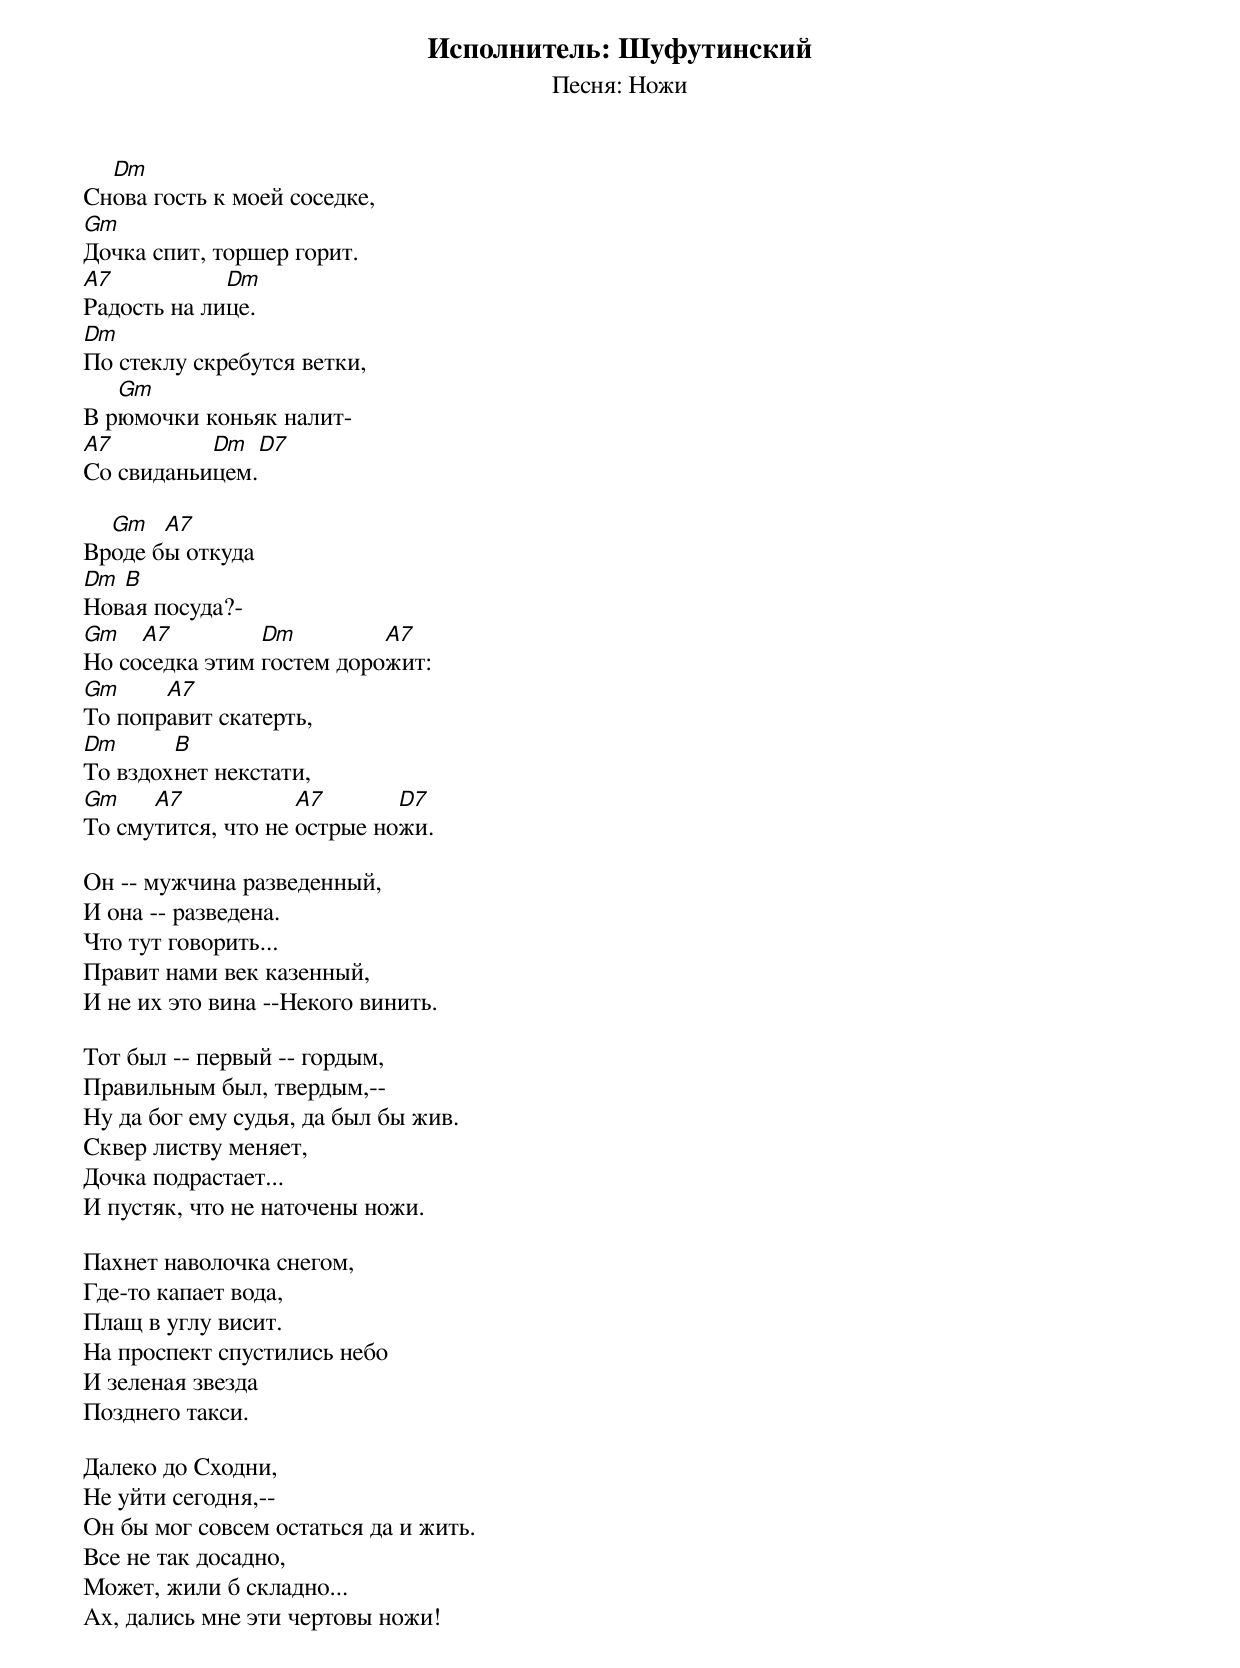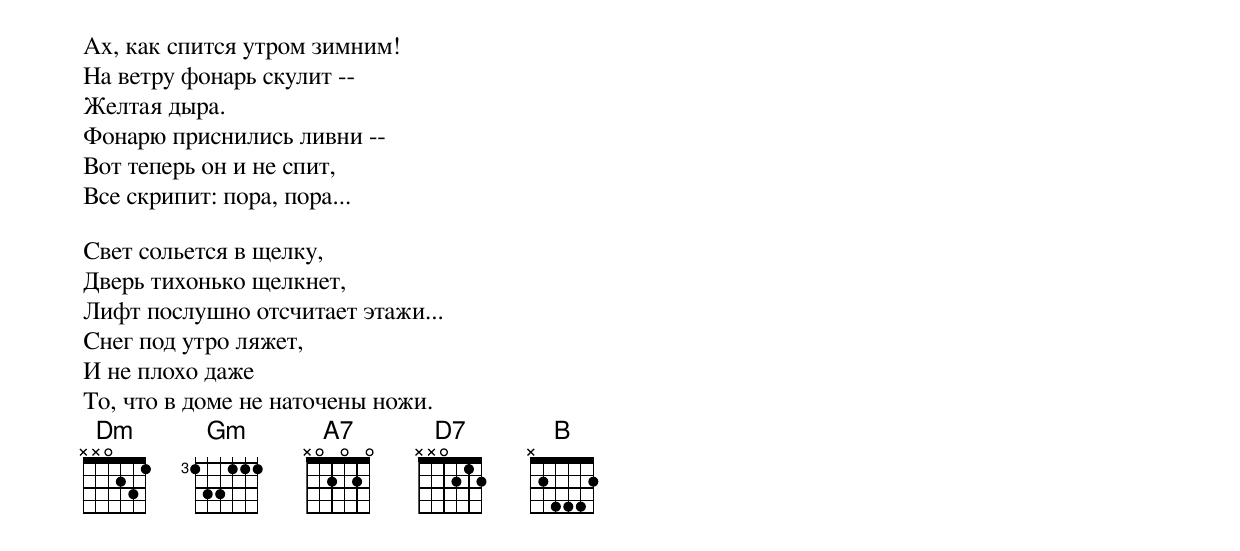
Исполнитель: Шуфутинский
Песня: Ножи

  Dm
Снова гость к моей соседке,
Gm
Дочка спит, торшер горит.
A7           Dm
Радость на лице.
Dm
По стеклу скребутся ветки,
   Gm
В рюмочки коньяк налит-
A7         Dm  D7
Со свиданьицем.

  Gm   A7
Вроде бы откуда
Dm B
Новая посуда?-
Gm   A7         Dm         A7
Но соседка этим гостем дорожит:
Gm     A7
То поправит скатерть,
Dm      B
То вздохнет некстати,
Gm    A7            A7       D7
То смутится, что не острые ножи.

Он -- мужчина разведенный,
И она -- разведена.
Что тут говорить...
Правит нами век казенный,
И не их это вина --Некого винить.

Тот был -- первый -- гордым,
Правильным был, твердым,--
Ну да бог ему судья, да был бы жив.
Сквер листву меняет,
Дочка подрастает...
И пустяк, что не наточены ножи.

Пахнет наволочка снегом,
Где-то капает вода,
Плащ в углу висит.
На проспект спустились небо
И зеленая звезда
Позднего такси.

Далеко до Сходни,
Не уйти сегодня,--
Он бы мог совсем остаться да и жить.
Все не так досадно,
Может, жили б складно...
Ах, дались мне эти чертовы ножи!

Ах, как спится утром зимним!
На ветру фонарь скулит --
Желтая дыра.
Фонарю приснились ливни --
Вот теперь он и не спит,
Все скрипит: пора, пора...

Свет сольется в щелку,
Дверь тихонько щелкнет,
Лифт послушно отсчитает этажи...
Снег под утро ляжет,
И не плохо даже
То, что в доме не наточены ножи.
